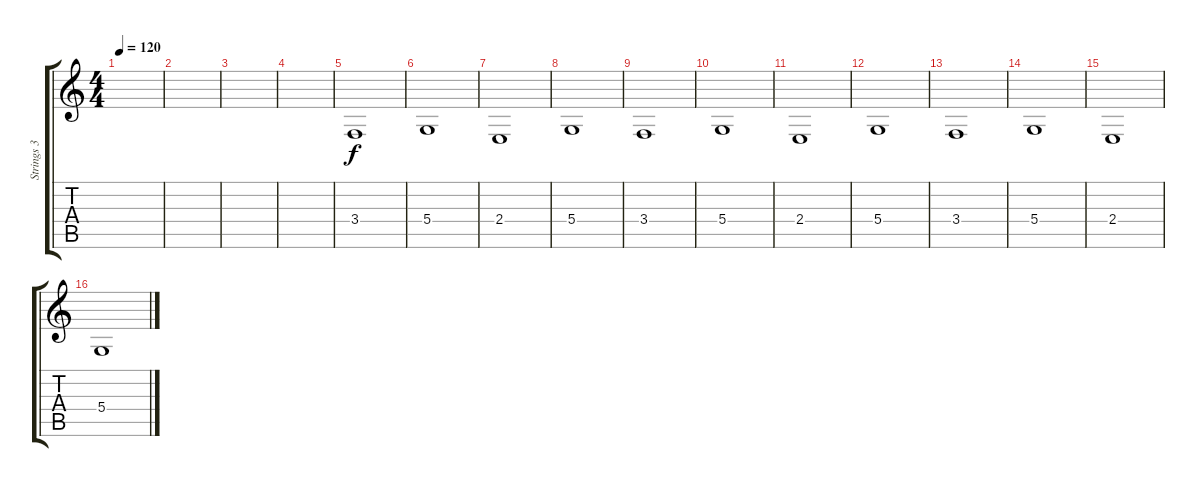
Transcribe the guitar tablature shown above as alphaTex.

\track ("Strings 3" "Strings 3") {instrument stringensemble1}
\staff {score tabs}
\tuning (E4 B3 G3 D3 A2 E2) {hide}
\ts (4 4)
\tempo 120
\clef g2
\ks c
|
|
|
|
3.4.1 |
5.4.1 |
2.4.1 |
5.4.1 |
3.4.1 |
5.4.1 |
2.4.1 |
5.4.1 |
3.4.1 |
5.4.1 |
2.4.1 |
5.4.1
